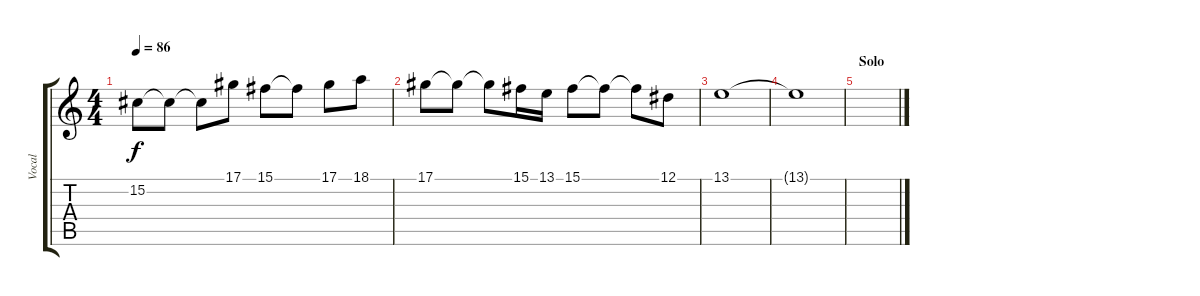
\track ("Vocal" "Vocal") {instrument tenorsax}
\staff {score tabs}
\tuning (Eb4 Bb3 Gb3 Db3 Ab2 Eb2) {hide}
\ts (4 4)
\tempo 86
\clef g2
\ks c
15.2.8{dy f} 15.2{t}.8 15.2{t}.8 17.1.8 15.1.8 15.1{t}.8 17.1.8 18.1.8 |
17.1.8 17.1{t}.8 17.1{t}.8 15.1.16 13.1.16 15.1.8 15.1{t}.8 15.1{t}.8 12.1.8 |
13.1.1 |
13.1{t}.1{volume 0} |
\section ("" "Solo")
